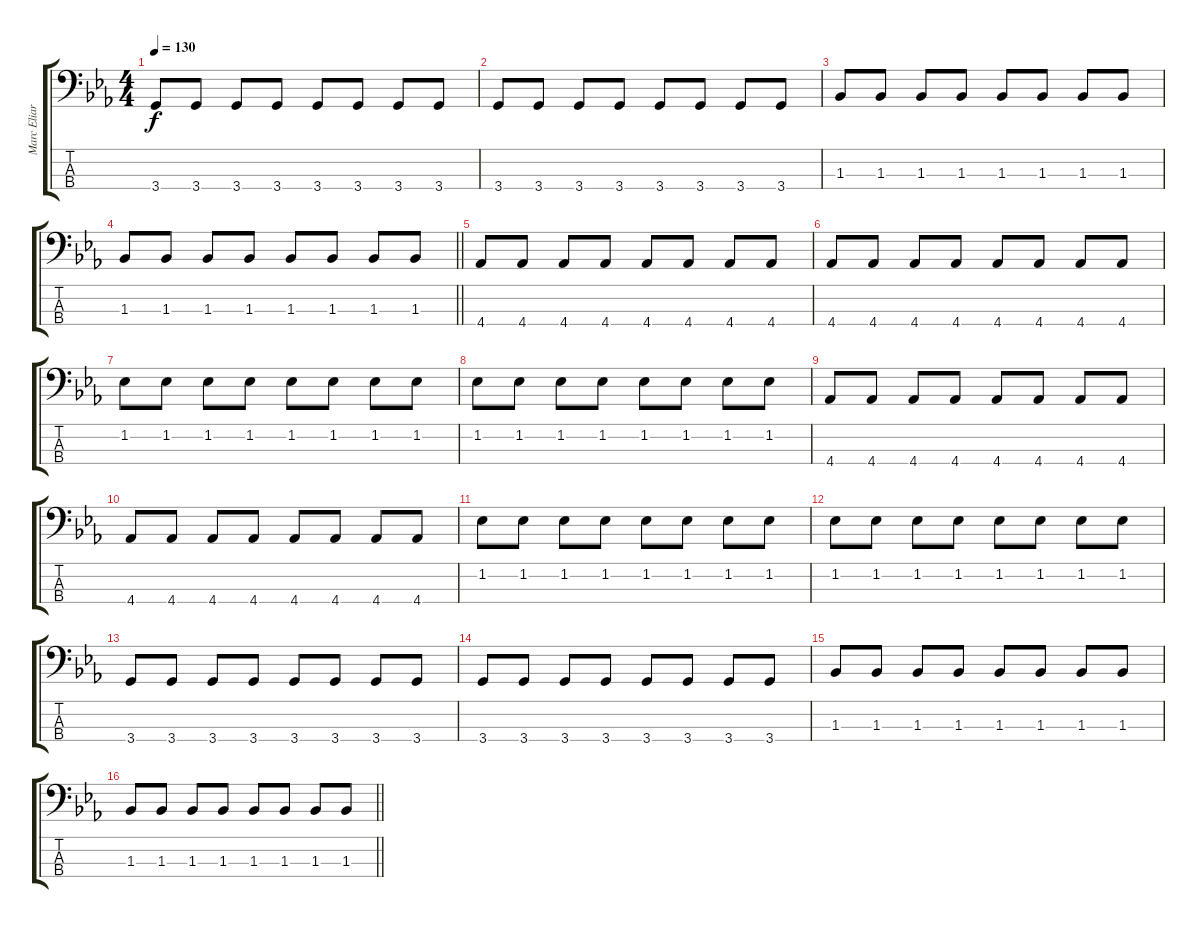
\track ("Marc Eliard " "Marc Eliar") {instrument electricbassfinger}
\staff {score tabs}
\tuning (G2 D2 A1 E1) {hide}
\ts (4 4)
\tempo 130
\clef f4
\ks eb
3.4.8{dy f} 3.4.8 3.4.8 3.4.8 3.4.8 3.4.8 3.4.8 3.4.8 |
3.4.8 3.4.8 3.4.8 3.4.8 3.4.8 3.4.8 3.4.8 3.4.8 |
1.3.8 1.3.8 1.3.8 1.3.8 1.3.8 1.3.8 1.3.8 1.3.8 |
\barLineRight lightlight
1.3.8 1.3.8 1.3.8 1.3.8 1.3.8 1.3.8 1.3.8 1.3.8 |
4.4.8 4.4.8 4.4.8 4.4.8 4.4.8 4.4.8 4.4.8 4.4.8 |
4.4.8 4.4.8 4.4.8 4.4.8 4.4.8 4.4.8 4.4.8 4.4.8 |
1.2.8 1.2.8 1.2.8 1.2.8 1.2.8 1.2.8 1.2.8 1.2.8 |
1.2.8 1.2.8 1.2.8 1.2.8 1.2.8 1.2.8 1.2.8 1.2.8 |
4.4.8 4.4.8 4.4.8 4.4.8 4.4.8 4.4.8 4.4.8 4.4.8 |
4.4.8 4.4.8 4.4.8 4.4.8 4.4.8 4.4.8 4.4.8 4.4.8 |
1.2.8 1.2.8 1.2.8 1.2.8 1.2.8 1.2.8 1.2.8 1.2.8 |
1.2.8 1.2.8 1.2.8 1.2.8 1.2.8 1.2.8 1.2.8 1.2.8 |
3.4.8 3.4.8 3.4.8 3.4.8 3.4.8 3.4.8 3.4.8 3.4.8 |
3.4.8 3.4.8 3.4.8 3.4.8 3.4.8 3.4.8 3.4.8 3.4.8 |
1.3.8 1.3.8 1.3.8 1.3.8 1.3.8 1.3.8 1.3.8 1.3.8 |
\barLineRight lightlight
1.3.8 1.3.8 1.3.8 1.3.8 1.3.8 1.3.8 1.3.8 1.3.8
